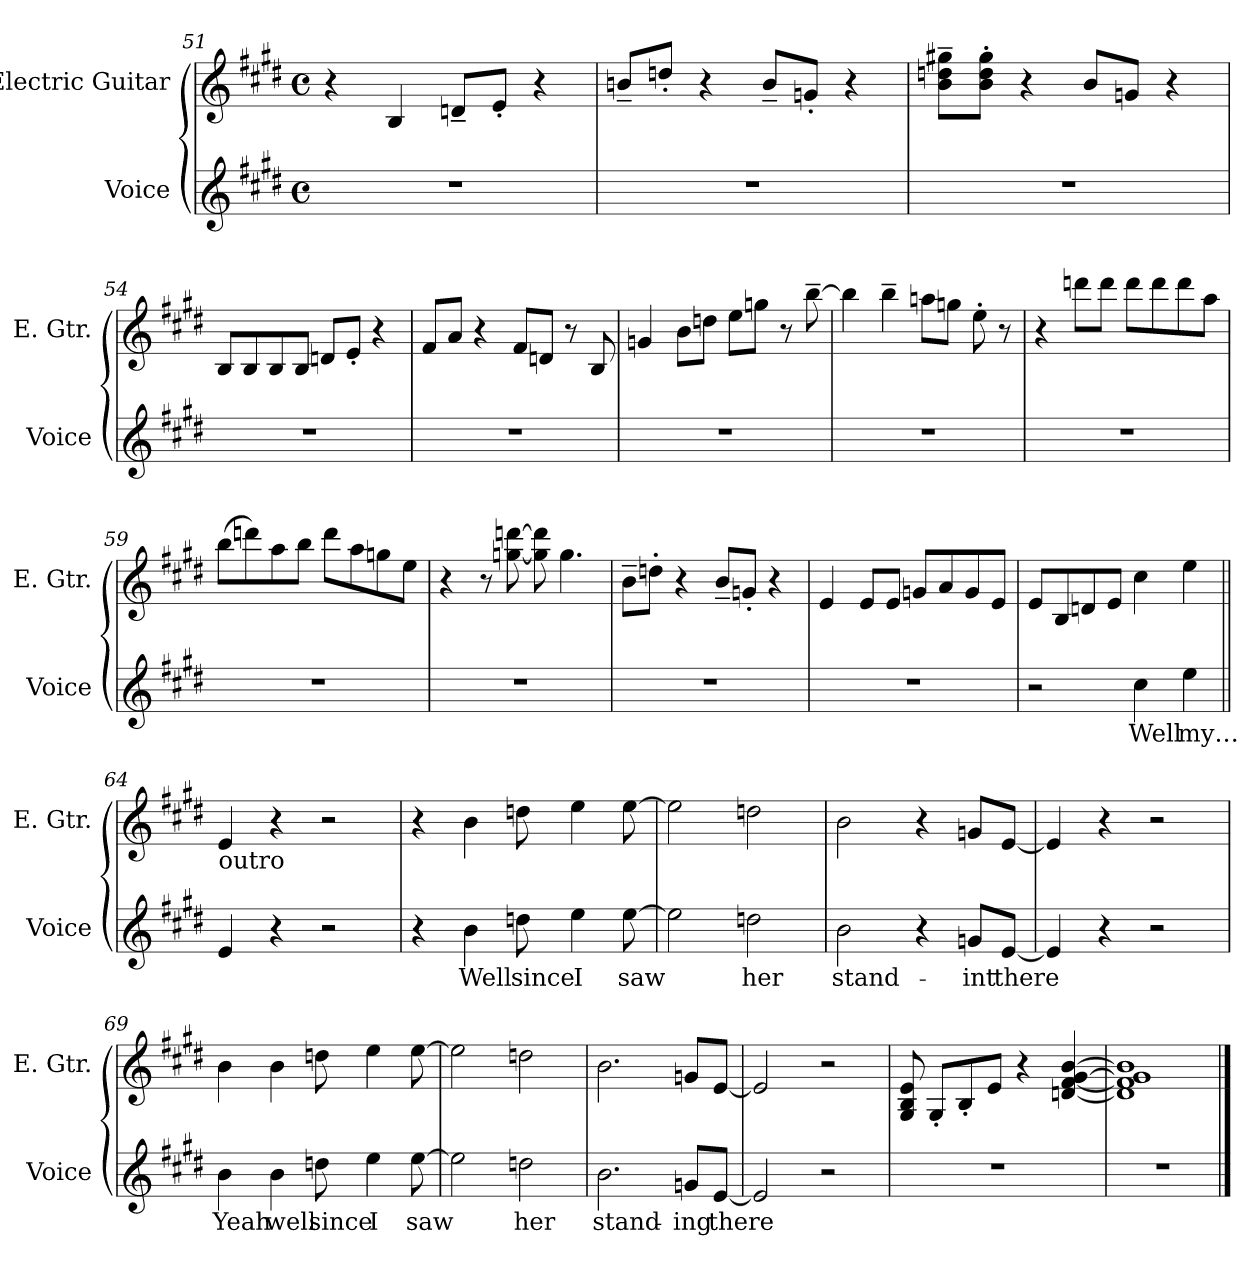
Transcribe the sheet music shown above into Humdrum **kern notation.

**kern	**text	**kern
*part2	*part2	*part1
*staff2	*staff2	*staff1
*I"Voice	*	*I"Electric Guitar
*I'Voice	*	*I'E. Gtr.
*clefG2	*	*clefG2
*	*	*ITrd7c12
*k[f#c#g#d#]	*	*k[f#c#g#d#]
*E:	*	*E:
*M4/4	*	*M4/4
*met(c)	*	*met(c)
=51	=51	=51
1r	.	4r
.	.	4BBi/
.	.	8Dn~i/L
.	.	8E'i/J
.	.	4r
!!LO:LB:g=z
=52	=52	=52
1r	.	8Bn~i/L
.	.	8dn'i/J
.	.	4r
.	.	8B~i/L
.	.	8Gn'i/J
.	.	4r
=53	=53	=53
1r	.	8Bi\~ 8dni~ 8g#Xi~L
.	.	8Bi\' 8di' 8g#i'J
.	.	4r
.	.	8Bi/L
.	.	8Gni/J
.	.	4r
=54	=54	=54
1r	.	8BBi/L
.	.	8BBi/
.	.	8BBi/
.	.	8BBi/J
.	.	8Dni/L
.	.	8E'i/J
.	.	4r
=55	=55	=55
1r	.	8F#i/L
.	.	8Ai/J
.	.	4r
.	.	8F#i/L
.	.	8Dni/J
.	.	8r
.	.	8BBi/
!!LO:LB:g=z
=56	=56	=56
1r	.	4Gni/
.	.	8Bi\L
.	.	8dni\J
.	.	8ei\L
.	.	8gni\J
.	.	8r
.	.	[>8b~i\
=57	=57	=57
1r	.	4bi\]
.	.	4b~i\
.	.	8ani\L
.	.	8gni\J
.	.	8e'i\
.	.	8r
=58	=58	=58
1r	.	4r
.	.	8ddni\L
.	.	8ddi\J
.	.	8ddi\L
.	.	8ddi\
.	.	8ddi\
.	.	8ai\J
=59	=59	=59
1r	.	(8bi\L
.	.	8ddni\)
.	.	8ai\
.	.	8bi\J
.	.	8ddi\L
.	.	8ai\
.	.	8gni\
.	.	8ei\J
!!LO:LB:g=z
=60	=60	=60
1r	.	4r
.	.	8r
.	.	[<8gni\ [>8ddni
.	.	8gi\] 8ddi]
.	.	4.gi\
=61	=61	=61
1r	.	8B~i\L
.	.	8dn'i\J
.	.	4r
.	.	8B~i/L
.	.	8Gn'i/J
.	.	4r
=62	=62	=62
1r	.	4Ei/
.	.	8Ei/L
.	.	8Ei/J
.	.	8Gni/L
.	.	8Ai/
.	.	8Gi/
.	.	8Ei/J
=63	=63	=63
2r	.	8Ei/L
.	.	8BBi/
.	.	8Dni/
.	.	8Ei/J
!	!LO:LY:b:color=#0055FF	!
4cc#i\	Well	4c#i\
!	!LO:LY:b:color=#0055FF	!
4eei\	my…	4ei\
!!LO:LB:g=z
=64||	=64||	=64||
!	!	!LO:TX:b:t=outro
4ei/	.	4Ei/
4r	.	4r
2r	.	2r
=65	=65	=65
4r	.	4r
!	!LO:LY:b:color=#0055FF	!
4bi\	Well	4Bi\
!	!LO:LY:b:color=#0055FF	!
8ddni\	since	8dni\
!	!LO:LY:b:color=#0055FF	!
4eei\	I	4ei\
!	!LO:LY:b:color=#0055FF	!
[>8eei\	saw	[>8ei\
=66	=66	=66
2eei\]	.	2ei\]
!	!LO:LY:b:color=#0055FF	!
2ddni\	her	2dni\
=67	=67	=67
!	!LO:LY:b:color=#0055FF	!
2bi\	stand-	2Bi\
4r	.	4r
!	!LO:LY:b:color=#0055FF	!
8gni/L	-int	8Gni/L
!	!LO:LY:b:color=#0055FF	!
[<8ei/J	there	[<8Ei/J
!!LO:LB:g=z
=68	=68	=68
4ei/]	.	4Ei/]
4r	.	4r
2r	.	2r
=69	=69	=69
!	!LO:LY:b:color=#0055FF	!
4bi\	Yeah	4Bi\
!	!LO:LY:b:color=#0055FF	!
4bi\	well	4Bi\
!	!LO:LY:b:color=#0055FF	!
8ddni\	since	8dni\
!	!LO:LY:b:color=#0055FF	!
4eei\	I	4ei\
!	!LO:LY:b:color=#0055FF	!
[>8eei\	saw	[>8ei\
=70	=70	=70
2eei\]	.	2ei\]
!	!LO:LY:b:color=#0055FF	!
2ddni\	her	2dni\
=71	=71	=71
!	!LO:LY:b:color=#0055FF	!
2.bi\	stand-	2.Bi\
!	!LO:LY:b:color=#0055FF	!
8gni/L	-ing	8Gni/L
!	!LO:LY:b:color=#0055FF	!
[<8ei/J	there	[<8Ei/J
!!LO:LB:g=z
=72	=72	=72
2ei/]	.	2Ei/]
2r	.	2r
=73	=73	=73
1r	.	8GG#i/ 8BBi 8Ei
.	.	8GG#'i/L
.	.	8BB'i/
.	.	8Ei/J
.	.	4r
.	.	[<4Dni/ [<4F#i [>4G#i [>4Bi
=74	=74	=74
1r	.	1Di] 1F#i] 1G#i] 1Bi]
==	==	==
*-	*-	*-
